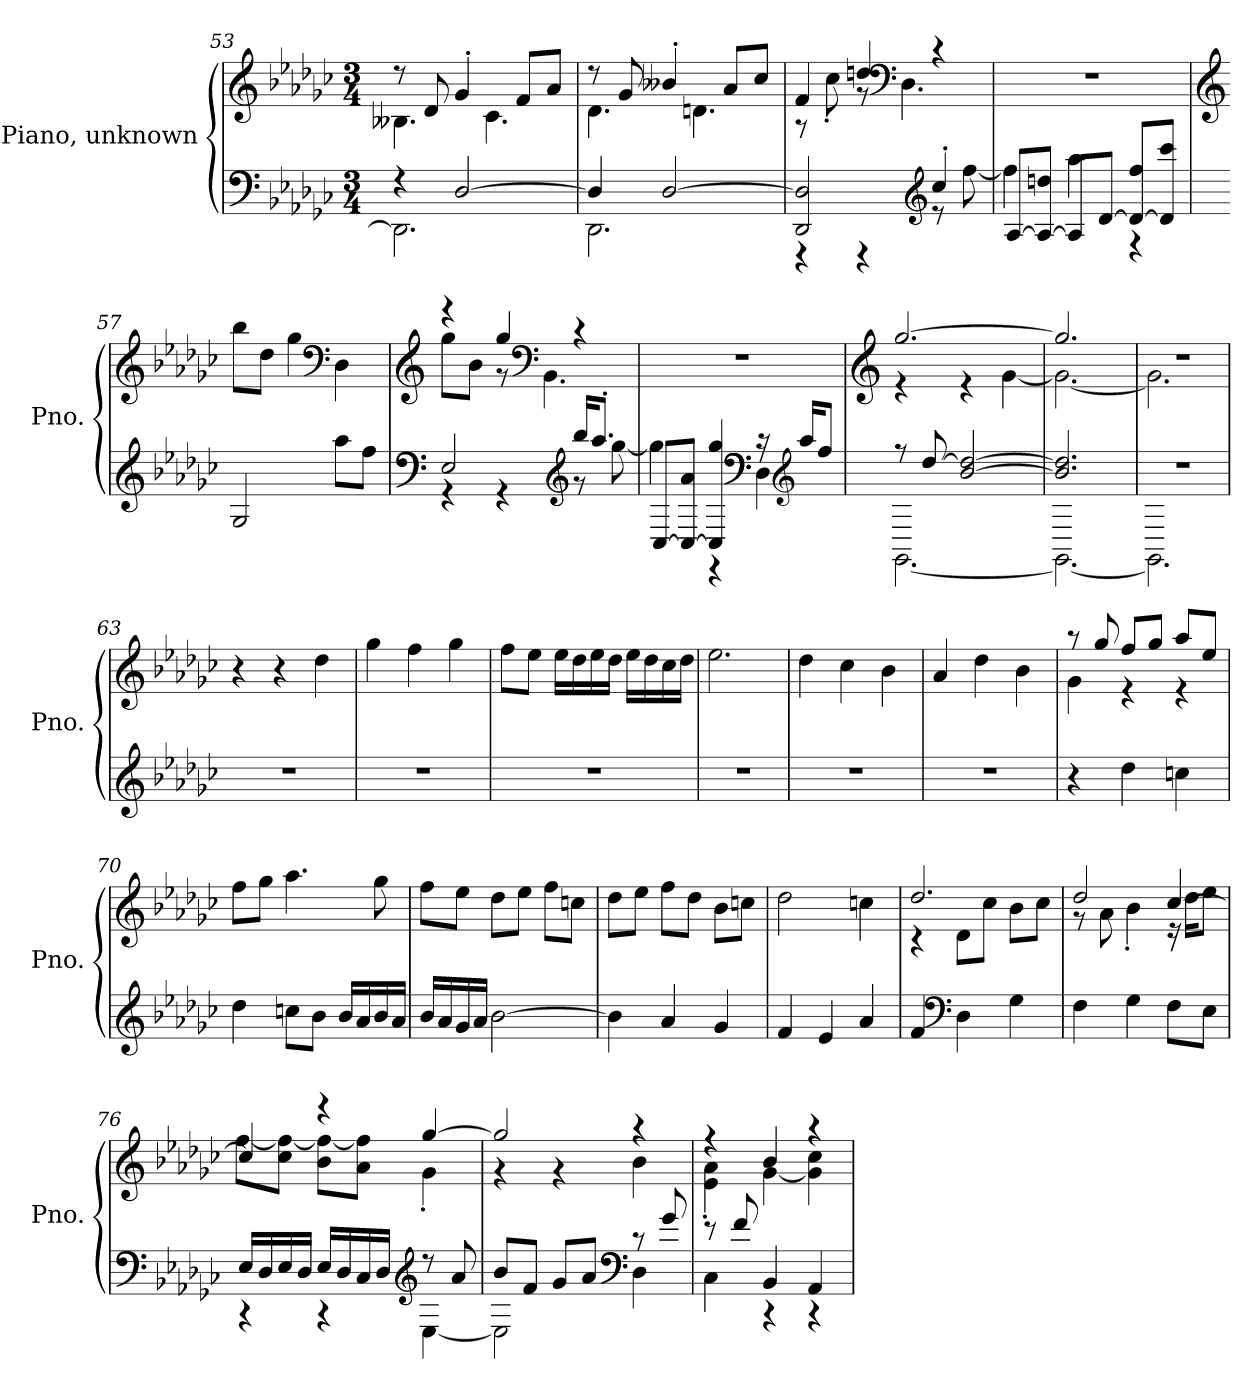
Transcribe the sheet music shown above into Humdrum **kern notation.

**kern	**kern
*part1	*part1
*staff2	*staff1
*I"Piano, unknown	*
*I'Pno.	*
!!LO:LB:g=z
*clefF4	*clefG2
*k[b-e-a-d-g-c-]	*k[b-e-a-d-g-c-]
*M3/4	*M3/4
=53	=53
*^	*^
4r	2.DD-\]	8r	4.B--X\
.	.	8d-/	.
[2D-/	.	4g-'/	.
.	.	.	4.c-\
.	.	8f/L	.
.	.	8a-/J	.
=54	=54	=54	=54
4D-/]	2.DD-\	8r	4.d-\
.	.	8g-/	.
[2D-/	.	4b--X'/	.
.	.	.	4.dn\
.	.	8a-/L	.
.	.	8cc-/J	.
=55	=55	=55	=55
2DD-/ 2D-/]	4r	4f/	8r
.	.	.	8cc-'\
.	4r	4ddn/	8r
*	*	*clefF4	*
.	.	.	4.D-\
*clefG2	*	*	*
4cc-'/	8r	4r	.
.	[8ff\	.	.
*	*	*v	*v
=56	=56	=56
[8A-/L	4ff\]	2.r
8A-/_ 8ddn/J	.	.
8A-/L]	4aa-\	.
[8d-/J	.	.
8d-/_ 8ff/L	4r	.
8d-/] 8ccc-/J	.	.
*v	*v	*
!!LO:LB:g=z
=57	=57
*	*clefG2
2G-/	8bb-\L
.	8dd-\J
.	4gg-\
*	*clefF4
8aa-\L	4D-\
8ff\J	.
=58	=58
*clefF4	*clefG2
*^	*^
2E-/	4r	4r	8gg-\L
.	.	.	8b-\J
.	4r	4gg-/	8r
*	*	*clefF4	*
.	.	.	4.BB-\
*clefG2	*	*	*
16bb-/KL	8r	4r	.
8.aa-'/J	.	.	.
.	[8gg-\	.	.
*	*	*v	*v
=59	=59	=59
[8C-/L	4gg-\]	2.r
8C-/_ 8a-/J	.	.
4C-/] 4gg-/	4r	.
*clefF4	*	*
16r	4D-\	.
*clefG2	*	*
16aa-/KL	.	.
8ff/J	.	.
=60	=60	=60
*	*	*clefG2
*	*	*^
8r	[2.GG-\	[2.gg-/	4r
[8dd-/	.	.	.
[2b-/ 2dd-/_	.	.	4r
.	.	.	[4g-\
=61	=61	=61	=61
2.b-/] 2.dd-/]	2.GG-\_	2.gg-/]	2.g-\_
!!LO:LB:g=z	!!
=62	=62	=62	=62
2.r	2.GG-\]	2.r	2.g-\]
*v	*v	*	*
*	*v	*v
=63	=63
2.r	4r
.	4r
.	4dd-\
=64	=64
2.r	4gg-\
.	4ff\
.	4gg-\
=65	=65
2.r	8ff\L
.	8ee-\J
.	16ee-\LL
.	16dd-\
.	16ee-\
.	16dd-\JJ
.	16ee-\LL
.	16dd-\
.	16cc-\
.	16dd-\JJ
=66	=66
2.r	2.ee-\
=67	=67
2.r	4dd-\
.	4cc-\
.	4b-\
=68	=68
2.r	4a-/
.	4dd-\
.	4b-\
=69	=69
*	*^
4r	8r	4g-\
.	8gg-/	.
4dd-\	8ff/L	4r
.	8gg-/J	.
4ccn\	8aa-/L	4r
.	8ee-/J	.
*	*v	*v
!!LO:PB:g=z
=70	=70
4dd-\	8ff\L
.	8gg-\J
8ccn\L	4.aa-\
8b-\J	.
16b-/LL	.
16a-/	.
16b-/	8gg-\
16a-/JJ	.
=71	=71
16b-/LL	8ff\L
16a-/	.
16g-/	8ee-\J
16a-/JJ	.
[2b-\	8dd-\L
.	8ee-\J
.	8ff\L
.	8ccn\J
=72	=72
4b-\]	8dd-\L
.	8ee-\J
4a-/	8ff\L
.	8dd-\J
4g-/	8b-\L
.	8ccn\J
=73	=73
4f/	2dd-\
4e-/	.
4a-/	4ccn\
=74	=74
*	*^
4f/	2.dd-/	4r
*clefF4	*	*
4D-\	.	8d-\L
.	.	8cc-\J
4G-\	.	8b-\L
.	.	8cc-\J
!!LO:LB:g=z	!!
=75	=75	=75
4F\	2dd-/	8r
.	.	8a-\
4G-\	.	4b-'\
8F\L	[4cc-/	16r
.	.	16dd-\KL
8E-\J	.	8ee-\J
=76	=76	=76
*^	*	*
16E-/LL	4r	4cc-/]	[8ff\L
16D-/	.	.	.
16E-/	.	.	8cc-\ 8ff\_J
16D-/JJ	.	.	.
16E-/LL	4r	4r	8b-\ 8ff\_L
16D-/	.	.	.
16C-/	.	.	8a-\ 8ff\]J
16D-/JJ	.	.	.
*clefG2	*	*	*
8r	[4E-\	[4gg-/	4g-'\
8a-/	.	.	.
=77	=77	=77	=77
8b-/L	2E-\]	2gg-/]	4r
8f/J	.	.	.
8g-/L	.	.	4r
8a-/J	.	.	.
*clefF4	*	*	*
8r	4D-\	4r	4b-\
8g-/	.	.	.
=78	=78	=78	=78
8r	4C-\	4r	4e-\' 4a-\'
8f/	.	.	.
4BB-/	4r	4b-/	[4g-\
4AA-/	4r	4r	4g-\] 4cc-\
*v	*v	*	*
*	*v	*v
=	=
*-	*-
